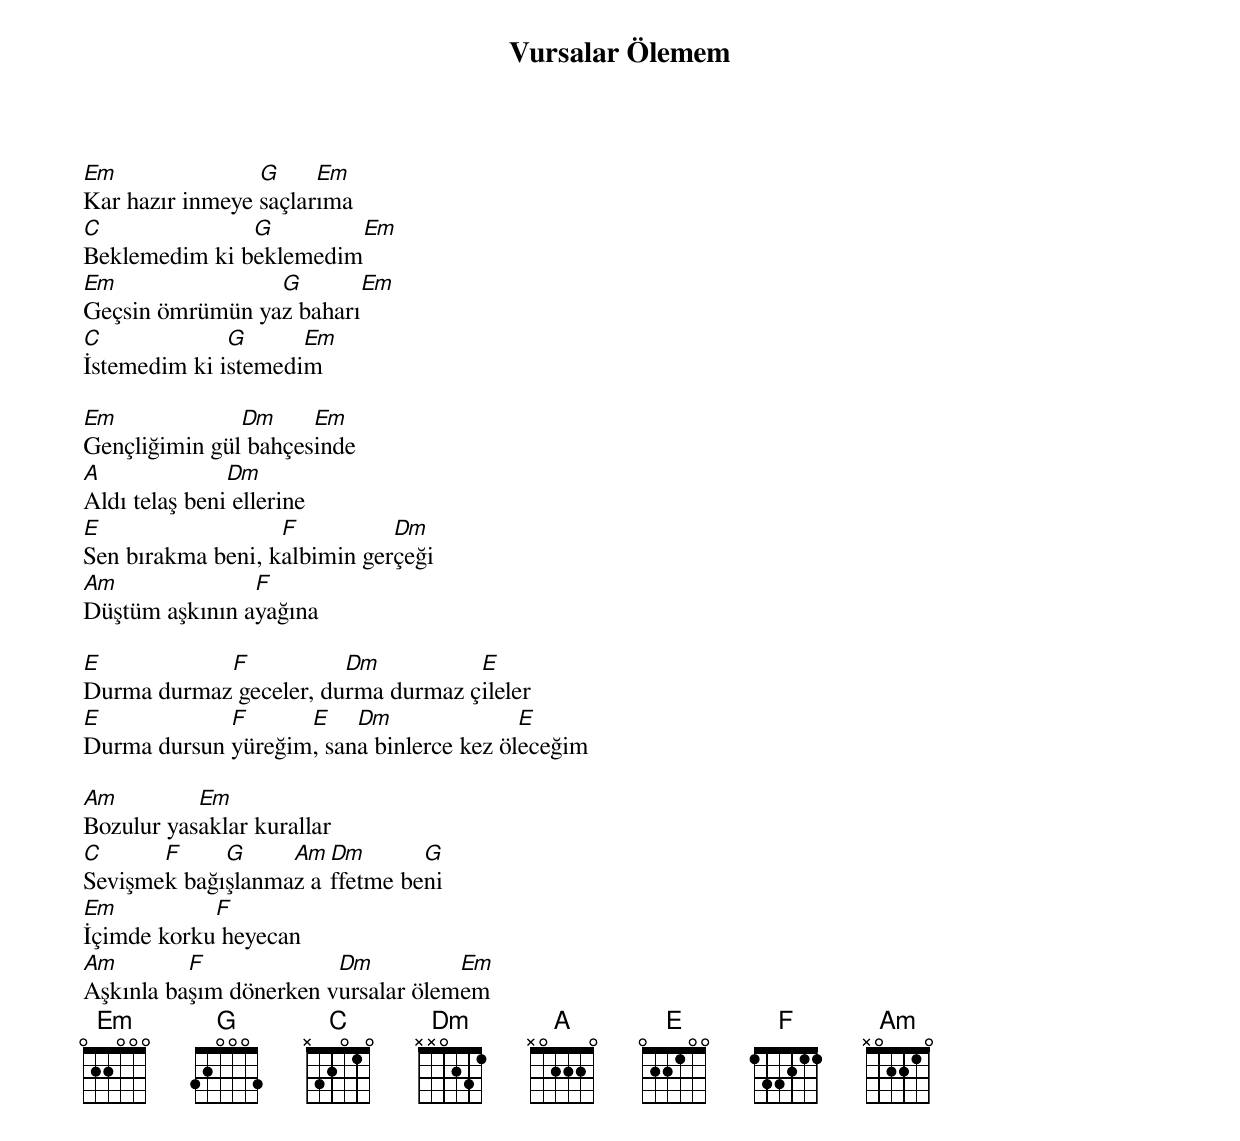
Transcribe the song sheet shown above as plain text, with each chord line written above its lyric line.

{title: Vursalar Ölemem}
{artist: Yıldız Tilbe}

Em               G     Em
Kar hazır inmeye saçlarıma
C              G        Em
Beklemedim ki beklemedim
Em               G       Em
Geçsin ömrümün yaz baharı
C             G      Em
İstemedim ki istemedim

Em             Dm     Em
Gençliğimin gül bahçesinde
A              Dm
Aldı telaş beni ellerine
E                  F          Dm
Sen bırakma beni, kalbimin gerçeği
Am              F
Düştüm aşkının ayağına

E           F           Dm          E
Durma durmaz geceler, durma durmaz çileler
E            F      E    Dm               E
Durma dursun yüreğim, sana binlerce kez öleceğim

Am         Em
Bozulur yasaklar kurallar
C      F     G     Am Dm       G
Sevişmek bağışlanmaz affetme beni
Em          F
İçimde korku heyecan
Am        F             Dm          Em
Aşkınla başım dönerken vursalar ölemem
